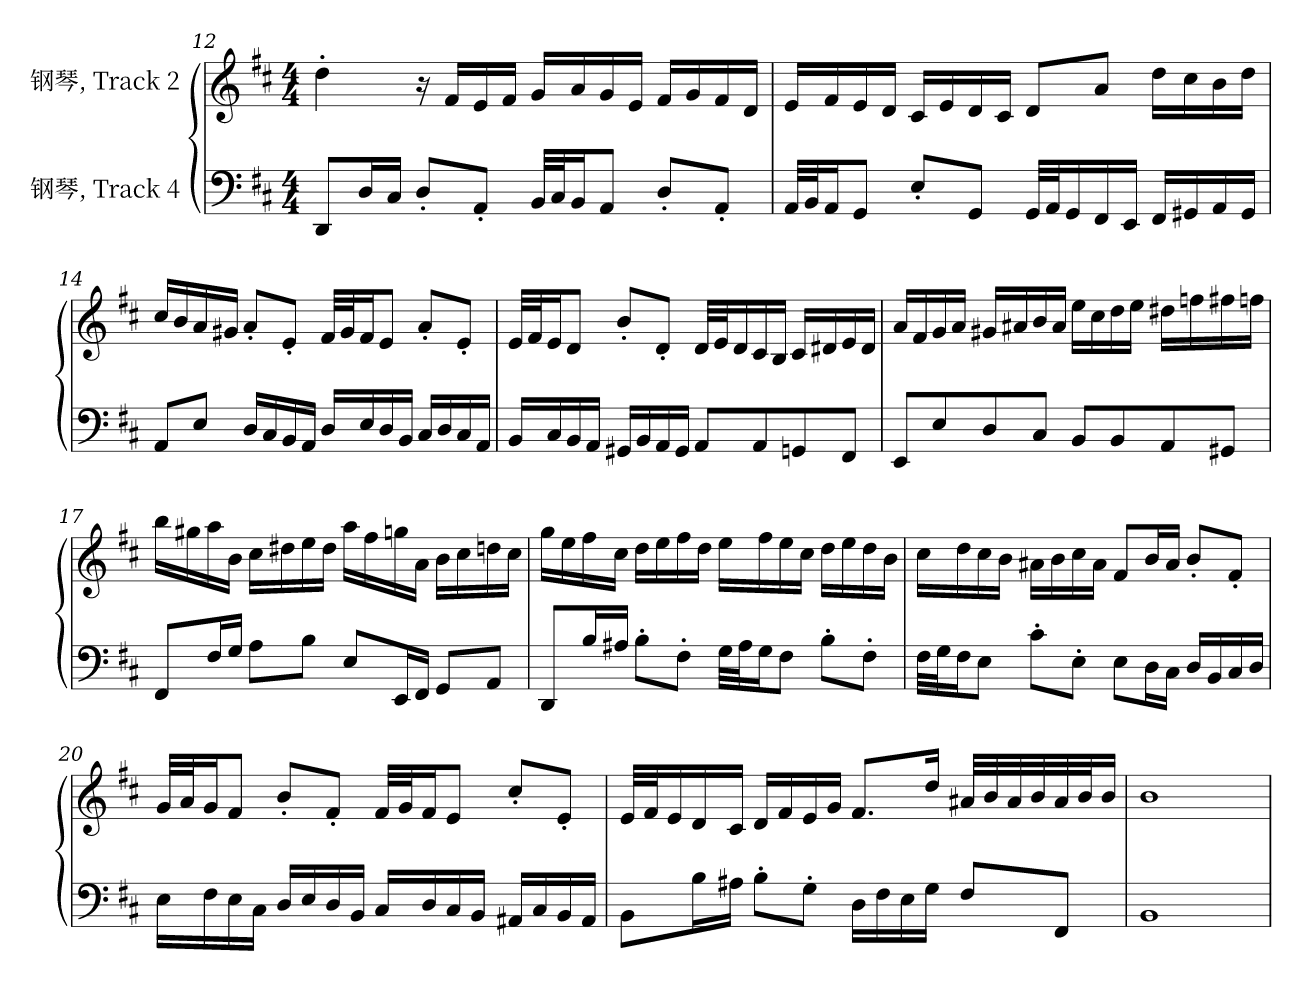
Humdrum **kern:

**kern	**kern
*part2	*part1
*staff2	*staff1
*I"钢琴, Track 4	*I"钢琴, Track 2
*clefF4	*clefG2
*k[f#c#]	*k[f#c#]
*M4/4	*M4/4
=12	=12
8DD/L	4dd'\
16D/L	.
16C#/JJ	.
8D'/L	16r
.	16f#/LL
8AA'/J	16e/
.	16f#/JJ
32BB/LLL	16g/LL
32C#/J	.
16BB/J	16a/
8AA/J	16g/
.	16e/JJ
8D'/L	16f#/LL
.	16g/
8AA'/J	16f#/
.	16d/JJ
!!LO:PB:g=z
=13	=13
32AA/LLL	16e/LL
32BB/J	.
16AA/J	16f#/
8GG/J	16e/
.	16d/JJ
8E'/L	16c#/LL
.	16e/
8GG/J	16d/
.	16c#/JJ
32GG/LLL	8d/L
32AA/J	.
16GG/	.
16FF#/	8a/J
16EE/JJ	.
16FF#/LL	16dd\LL
16GG#X/	16cc#\
16AA/	16b\
16GG#/JJ	16dd\JJ
=14	=14
8AA/L	16cc#/LL
.	16b/
8E/J	16a/
.	16g#X/JJ
16D/LL	8a'/L
16C#/	.
16BB/	8e'/J
16AA/JJ	.
16D/LL	32f#/LLL
.	32g#/J
16E/	16f#/J
16D/	8e/J
16BB/JJ	.
16C#/LL	8a'/L
16D/	.
16C#/	8e'/J
16AA/JJ	.
!!LO:LB:g=z
=15	=15
16BB/LL	32e/LLL
.	32f#/J
16C#/	16e/J
16BB/	8d/J
16AA/JJ	.
16GG#X/LL	8b'/L
16BB/	.
16AA/	8d'/J
16GG#/JJ	.
8AA/L	32d/LLL
.	32e/J
.	16d/
8AA/	16c#/
.	16B/JJ
8GGn/	16c#/LL
.	16d#X/
8FF#/J	16e/
.	16d#/JJ
=16	=16
8EE/L	16a/LL
.	16f#/
8E/	16g/
.	16a/JJ
8D/	16g#X/LL
.	16a#X/
8C#/J	16b/
.	16a#/JJ
8BB/L	16ee\LL
.	16cc#\
8BB/	16dd\
.	16ee\JJ
8AA/	16dd#X\LL
.	16ffn\
8GG#X/J	16ff#X\
.	16ffn\JJ
!!LO:LB:g=z
=17	=17
8FF#/L	16bb\LL
.	16gg#X\
16F#/L	16aa\
16G/JJ	16b\JJ
8A\L	16cc#\LL
.	16dd#X\
8B\J	16ee\
.	16dd#\JJ
8E/L	16aa\LL
.	16ff#\
16EE/L	16ggn\
16FF#/JJ	16a\JJ
8GG/L	16b\LL
.	16cc#\
8AA/J	16ddn\
.	16cc#\JJ
=18	=18
8DD/L	16gg\LL
.	16ee\
16B/L	16ff#\
16A#X/JJ	16cc#\JJ
8B'\L	16dd\LL
.	16ee\
8F#'\J	16ff#\
.	16dd\JJ
32G\LLL	16ee\LL
32A#\J	.
16G\J	16ff#\
8F#\J	16ee\
.	16cc#\JJ
8B'\L	16dd\LL
.	16ee\
8F#'\J	16dd\
.	16b\JJ
!!LO:LB:g=z
=19	=19
32F#\LLL	16cc#\LL
32G\J	.
16F#\J	16dd\
8E\J	16cc#\
.	16b\JJ
8c#'\L	16a#X\LL
.	16b\
8E'\J	16cc#\
.	16a#\JJ
8E\L	8f#/L
16D\L	16b/L
16C#\JJ	16a#/JJ
16D/LL	8b'/L
16BB/	.
16C#/	8f#'/J
16D/JJ	.
=20	=20
16E\LL	32g/LLL
.	32a/J
16F#\	16g/J
16E\	8f#/J
16C#\JJ	.
16D/LL	8b'/L
16E/	.
16D/	8f#'/J
16BB/JJ	.
16C#/LL	32f#/LLL
.	32g/J
16D/	16f#/J
16C#/	8e/J
16BB/JJ	.
16AA#X/LL	8cc#'/L
16C#/	.
*	*MM97
16BB/	8e'/J
16AA#/JJ	.
!!LO:LB:g=z
=21	=21
*	*MM93
8BB\L	32e/LLL
.	32f#/J
.	16e/
16B\L	16d/
16A#X\JJ	16c#/JJ
*	*MM84
8B'\L	16d/LL
.	16f#/
*	*MM79
8G'\J	16e/
*	*MM77
.	16g/JJ
16D\LL	8.f#/L
16F#\	.
16E\	.
16G\JJ	16dd/Jk
*	*MM66
8F#/L	32a#X/LLL
.	32b/
.	32a#/
.	32b/
*	*MM62
8FF#/J	32a#/
.	32b/J
.	16b/JJ
=22	=22
1BB	1b
=	=
*-	*-
